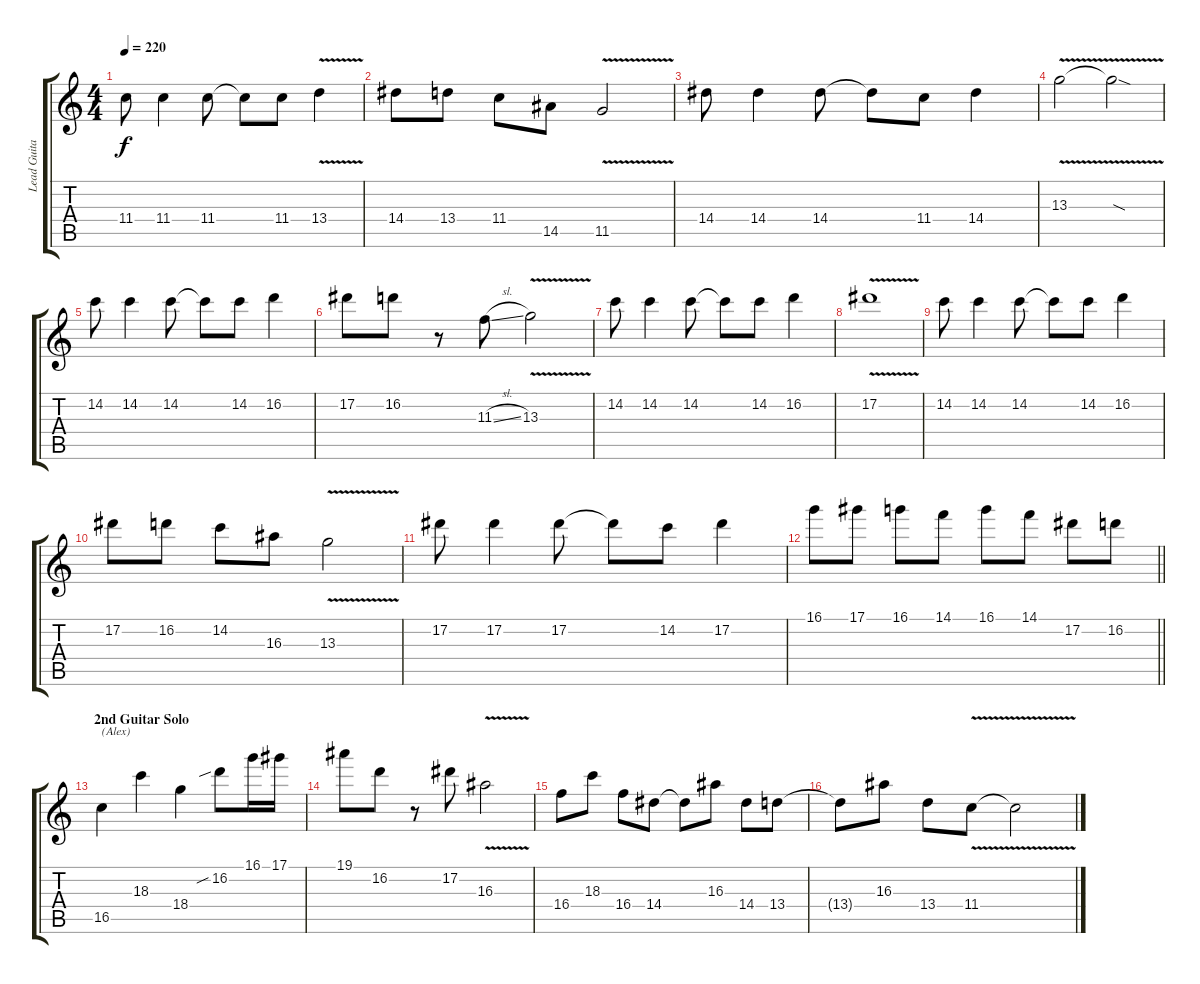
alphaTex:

\track ("Lead Guitar 1" "Lead Guita") {instrument distortionguitar}
\staff {score tabs}
\tuning (Eb4 Bb3 Gb3 Db3 Ab2 Eb2) {hide}
\ts (4 4)
\tempo 220
\clef g2
\ks c
11.4.8{dy f} 11.4.4 11.4.8 11.4{t}.8 11.4.8 13.4{v}.4 |
14.4.8 13.4.8 11.4.8 14.5.8 11.5{v}.2 |
14.4.8 14.4.4 14.4.8 14.4{t}.8 11.4.8 14.4.4 |
13.3{v}.2 13.3{sod t}.2 |
14.2.8{balance 12} 14.2.4 14.2.8 14.2{t}.8 14.2.8 16.2.4 |
17.2.8 16.2.8 r.8 11.3{sl}.8 13.3{v}.2 |
14.2.8 14.2.4 14.2.8 14.2{t}.8 14.2.8 16.2.4 |
17.2{v}.1 |
14.2.8 14.2.4 14.2.8 14.2{t}.8 14.2.8 16.2.4 |
17.2.8 16.2.8 14.2.8 16.3.8 13.3{v}.2 |
17.2.8 17.2.4 17.2.8 17.2{t}.8 14.2.8 17.2.4 |
\barLineRight lightlight
16.1.8 17.1.8 16.1.8 14.1.8 16.1.8 14.1.8 17.2.8 16.2.8 |
\section ("" "2nd Guitar Solo")
16.5.4{txt "(Alex)"} 18.3.4 18.4.4 16.2{sib}.8 16.1.16 17.1.16 |
19.1.8 16.2.8 r.8 17.2.8 16.3{v}.2 |
16.4.8 18.3.8 16.4.8 14.4.8 14.4{t}.8 16.3.8 14.4.8 13.4.8 |
13.4{t}.8 16.3.8 13.4.8 11.4{v}.8 11.4{t}.2
